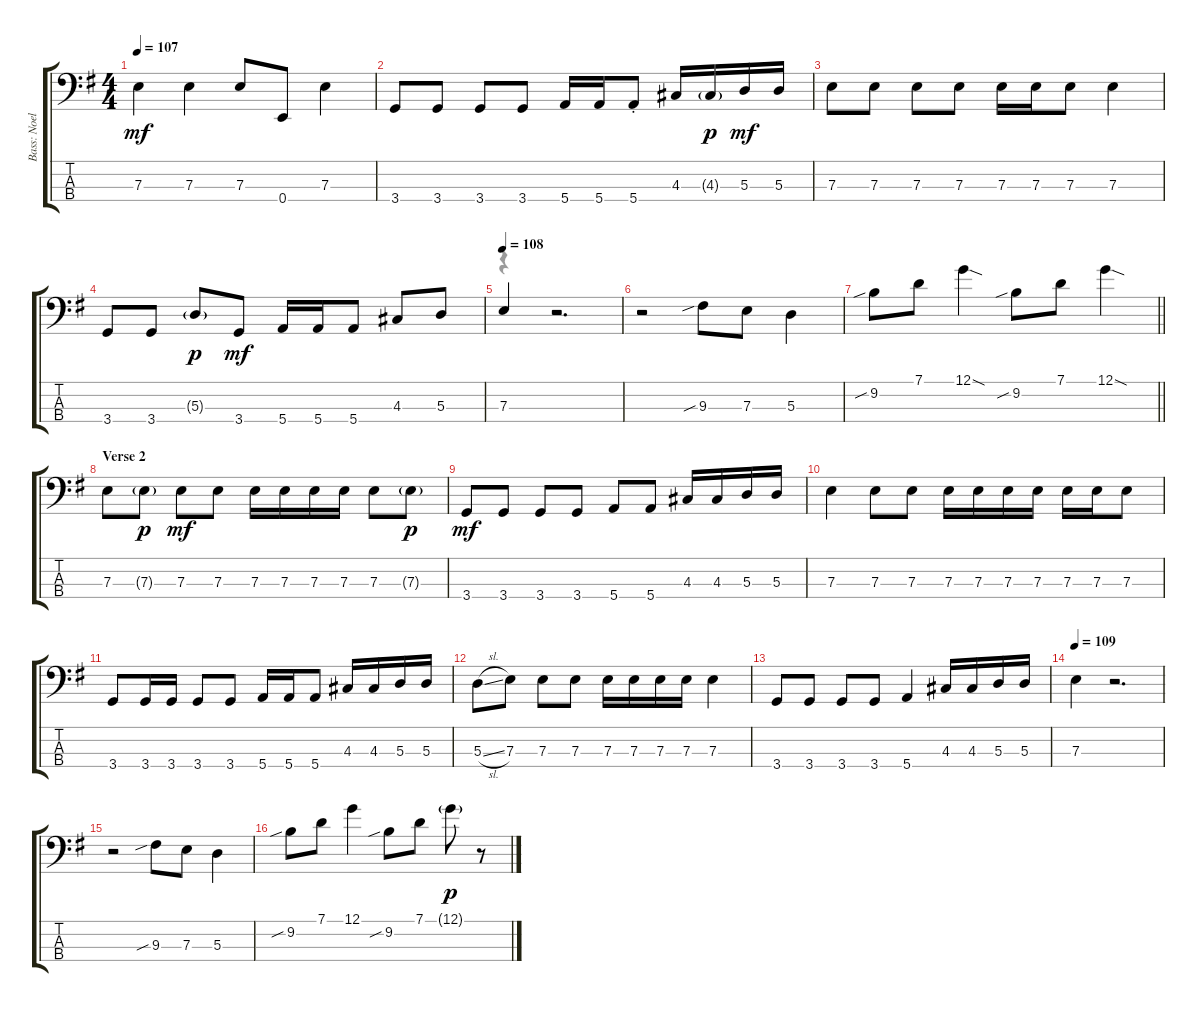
\track ("Bass: Noel Redding" "Bass: Noel") {instrument electricbassfinger}
\staff {score tabs}
\tuning (G2 D2 A1 E1) {hide}
\voice
\ts (4 4)
\tempo 107
\clef f4
\ks g
7.3.4{dy mf} 7.3.4 7.3.8 0.4.8 7.3.4 |
3.4.8 3.4.8 3.4.8 3.4.8 5.4.16 5.4.16 5.4{st}.8 4.3.16 4.3{g}.16{dy p} 5.3.16{dy mf} 5.3.16 |
7.3.8 7.3.8 7.3.8 7.3.8 7.3.16 7.3.16 7.3.8 7.3.4 |
3.4.8 3.4.8 5.3{g}.8{dy p} 3.4.8{dy mf} 5.4.16 5.4.16 5.4.8 4.3.8 5.3.8 |
\tempo 108
7.3.4 r.2{d} |
r.2 9.3{sib}.8 7.3.8 5.3.4 |
\barLineRight lightlight
9.2{sib}.8 7.1.8 12.1{sod}.4 9.2{sib}.8 7.1.8 12.1{sod}.4 |
\section ("" "Verse 2")
7.3.8 7.3{g}.8{dy p} 7.3.8{dy mf} 7.3.8 7.3.16 7.3.16 7.3.16 7.3.16 7.3.8 7.3{g}.8{dy p} |
3.4.8{dy mf} 3.4.8 3.4.8 3.4.8 5.4.8 5.4.8 4.3.16 4.3.16 5.3.16 5.3.16 |
7.3.4 7.3.8 7.3.8 7.3.16 7.3.16 7.3.16 7.3.16 7.3.16 7.3.16 7.3.8 |
3.4.8 3.4.16 3.4.16 3.4.8 3.4.8 5.4.16 5.4.16 5.4.8 4.3.16 4.3.16 5.3.16 5.3.16 |
5.3{sl}.8 7.3.8 7.3.8 7.3.8 7.3.16 7.3.16 7.3.16 7.3.16 7.3.4 |
3.4.8 3.4.8 3.4.8 3.4.8 5.4.4 4.3.16 4.3.16 5.3.16 5.3.16 |
\tempo 109
7.3.4 r.2{d} |
r.2 9.3{sib}.8 7.3.8 5.3.4 |
9.2{sib}.8 7.1.8 12.1.4 9.2{sib}.8 7.1.8 12.1{g}.8{dy p} r.8
\voice
\clef f4
\ottava regular
\simile none
\ks g
|
|
|
|
r.4 r.2{d} |
|
\barLineRight lightlight
|
|
|
|
|
|
|
|
|
